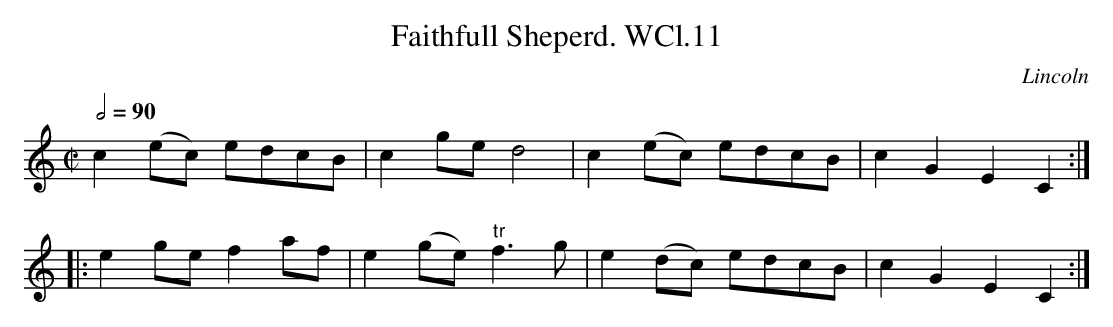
X:1
T:Faithfull Sheperd. WCl.11
M:C|
L:1/8
Q:1/2=90
O:Lincoln
K:C
c2 (ec) edcB|c2 ge d4|c2 (ec) edcB|c2 G2 E2 C2:|!
|:e2 ge f2 af| e2 (ge) "tr"f3g|e2 (dc) edcB|c2 G2 E2 C2:|
